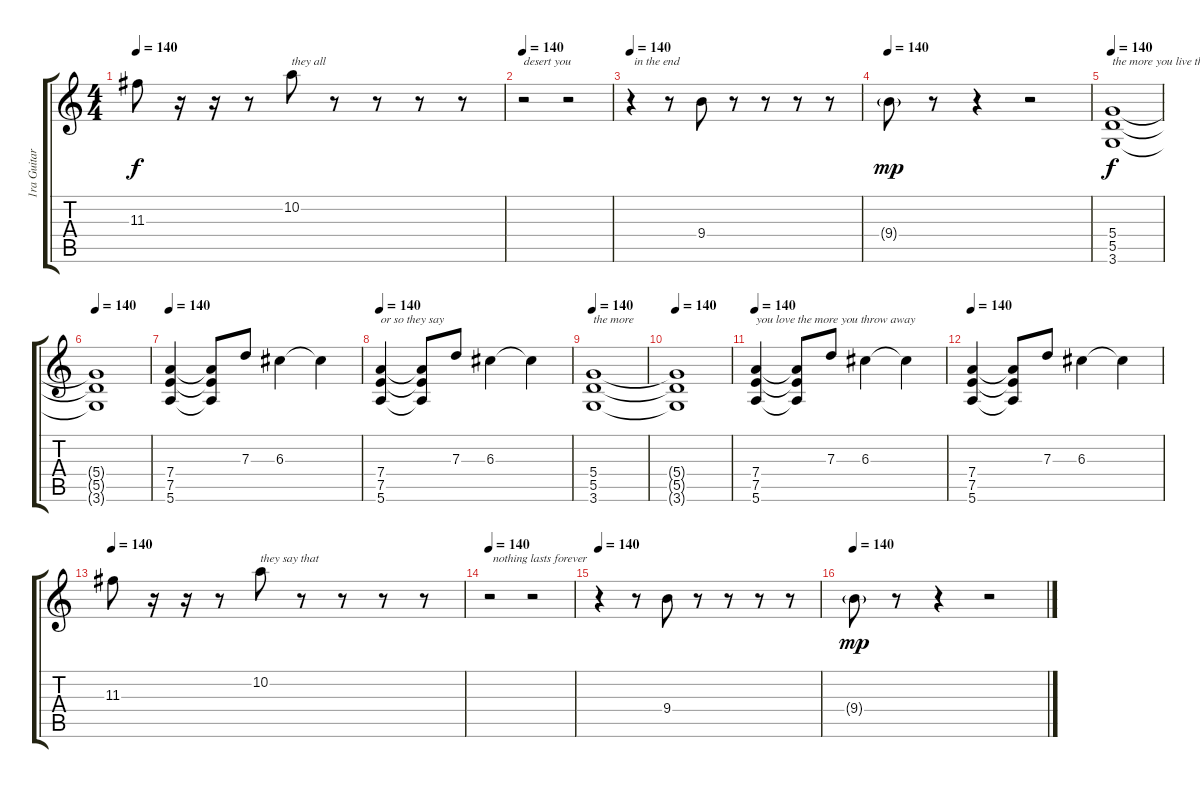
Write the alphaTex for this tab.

\track ("1ra Guitarra" "1ra Guitar") {instrument distortionguitar}
\staff {score tabs}
\tuning (E4 B3 G3 D3 A2 E2) {hide}
\ts (4 4)
\tempo 140
\clef g2
\ks c
11.3.8{dy f} r.16 r.16 r.8 10.2.8{txt "they all "} r.8 r.8 r.8 r.8 |
\tempo 140
r.2{txt "desert you"} r.2 |
\tempo 140
r.4{txt " in the end"} r.8 9.4.8 r.8 r.8 r.8 r.8 |
\tempo 140
9.4{g}.8{dy mp} r.8 r.4 r.2 |
\tempo 140
(5.4 5.5 3.6).1{txt "the more you live the more you love" dy f} |
\tempo 140
(5.4{t} 5.5{t} 3.6{t}).1 |
\tempo 140
(7.4 7.5 5.6).4 (7.4{t} 7.5{t} 5.6{t}).8 7.3.8 6.3.4 6.3{t}.4 |
\tempo 140
(7.4 7.5 5.6).4{txt "or so they say"} (7.4{t} 7.5{t} 5.6{t}).8 7.3.8 6.3.4 6.3{t}.4 |
\tempo 140
(5.4 5.5 3.6).1{txt "the more "} |
\tempo 140
(5.4{t} 5.5{t} 3.6{t}).1 |
\tempo 140
(7.4 7.5 5.6).4{txt "you love the more you throw away"} (7.4{t} 7.5{t} 5.6{t}).8 7.3.8 6.3.4 6.3{t}.4 |
\tempo 140
(7.4 7.5 5.6).4 (7.4{t} 7.5{t} 5.6{t}).8 7.3.8 6.3.4 6.3{t}.4 |
\tempo 140
11.3.8 r.16 r.16 r.8 10.2.8{txt "they say that"} r.8 r.8 r.8 r.8 |
\tempo 140
r.2{txt " nothing lasts forever"} r.2 |
\tempo 140
r.4 r.8 9.4.8 r.8 r.8 r.8 r.8 |
\tempo 140
9.4{g}.8{dy mp} r.8 r.4 r.2
